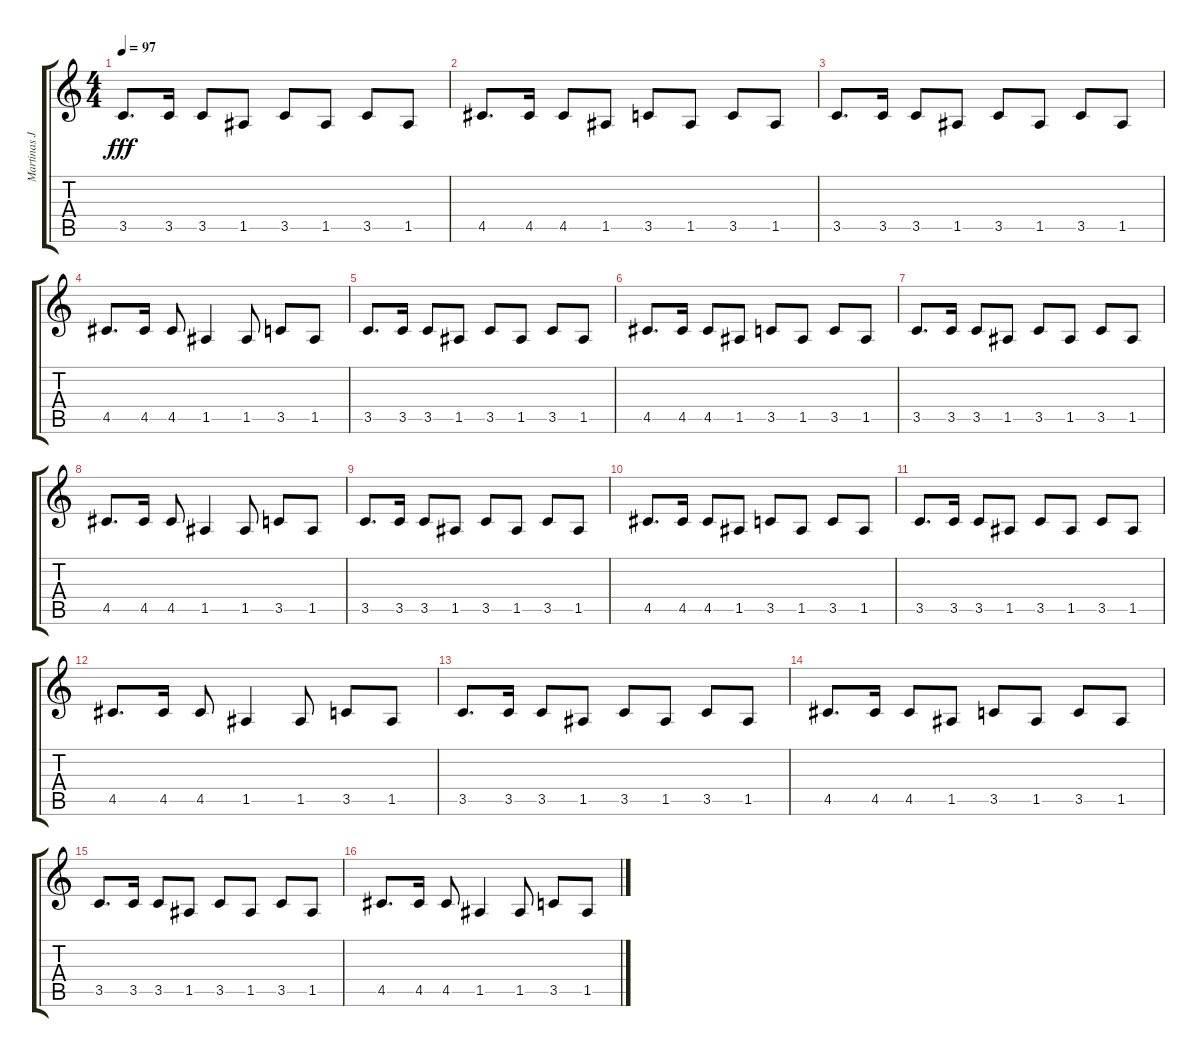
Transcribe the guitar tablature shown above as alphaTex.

\track ("Martinas Jabs" "Martinas J") {instrument distortionguitar}
\staff {score tabs}
\tuning (E4 B3 G3 D3 A2 E2) {hide}
\ts (4 4)
\tempo 97
\clef g2
\ks c
3.5.8{d dy fff} 3.5.16 3.5.8 1.5.8 3.5.8 1.5.8 3.5.8 1.5.8 |
4.5.8{d} 4.5.16 4.5.8 1.5.8 3.5.8 1.5.8 3.5.8 1.5.8 |
3.5.8{d} 3.5.16 3.5.8 1.5.8 3.5.8 1.5.8 3.5.8 1.5.8 |
4.5.8{d} 4.5.16 4.5.8 1.5.4 1.5.8 3.5.8 1.5.8 |
3.5.8{d} 3.5.16 3.5.8 1.5.8 3.5.8 1.5.8 3.5.8 1.5.8 |
4.5.8{d} 4.5.16 4.5.8 1.5.8 3.5.8 1.5.8 3.5.8 1.5.8 |
3.5.8{d} 3.5.16 3.5.8 1.5.8 3.5.8 1.5.8 3.5.8 1.5.8 |
4.5.8{d} 4.5.16 4.5.8 1.5.4 1.5.8 3.5.8 1.5.8 |
3.5.8{d} 3.5.16 3.5.8 1.5.8 3.5.8 1.5.8 3.5.8 1.5.8 |
4.5.8{d} 4.5.16 4.5.8 1.5.8 3.5.8 1.5.8 3.5.8 1.5.8 |
3.5.8{d} 3.5.16 3.5.8 1.5.8 3.5.8 1.5.8 3.5.8 1.5.8 |
4.5.8{d} 4.5.16 4.5.8 1.5.4 1.5.8 3.5.8 1.5.8 |
3.5.8{d} 3.5.16 3.5.8 1.5.8 3.5.8 1.5.8 3.5.8 1.5.8 |
4.5.8{d} 4.5.16 4.5.8 1.5.8 3.5.8 1.5.8 3.5.8 1.5.8 |
3.5.8{d} 3.5.16 3.5.8 1.5.8 3.5.8 1.5.8 3.5.8 1.5.8 |
4.5.8{d} 4.5.16 4.5.8 1.5.4 1.5.8 3.5.8 1.5.8
